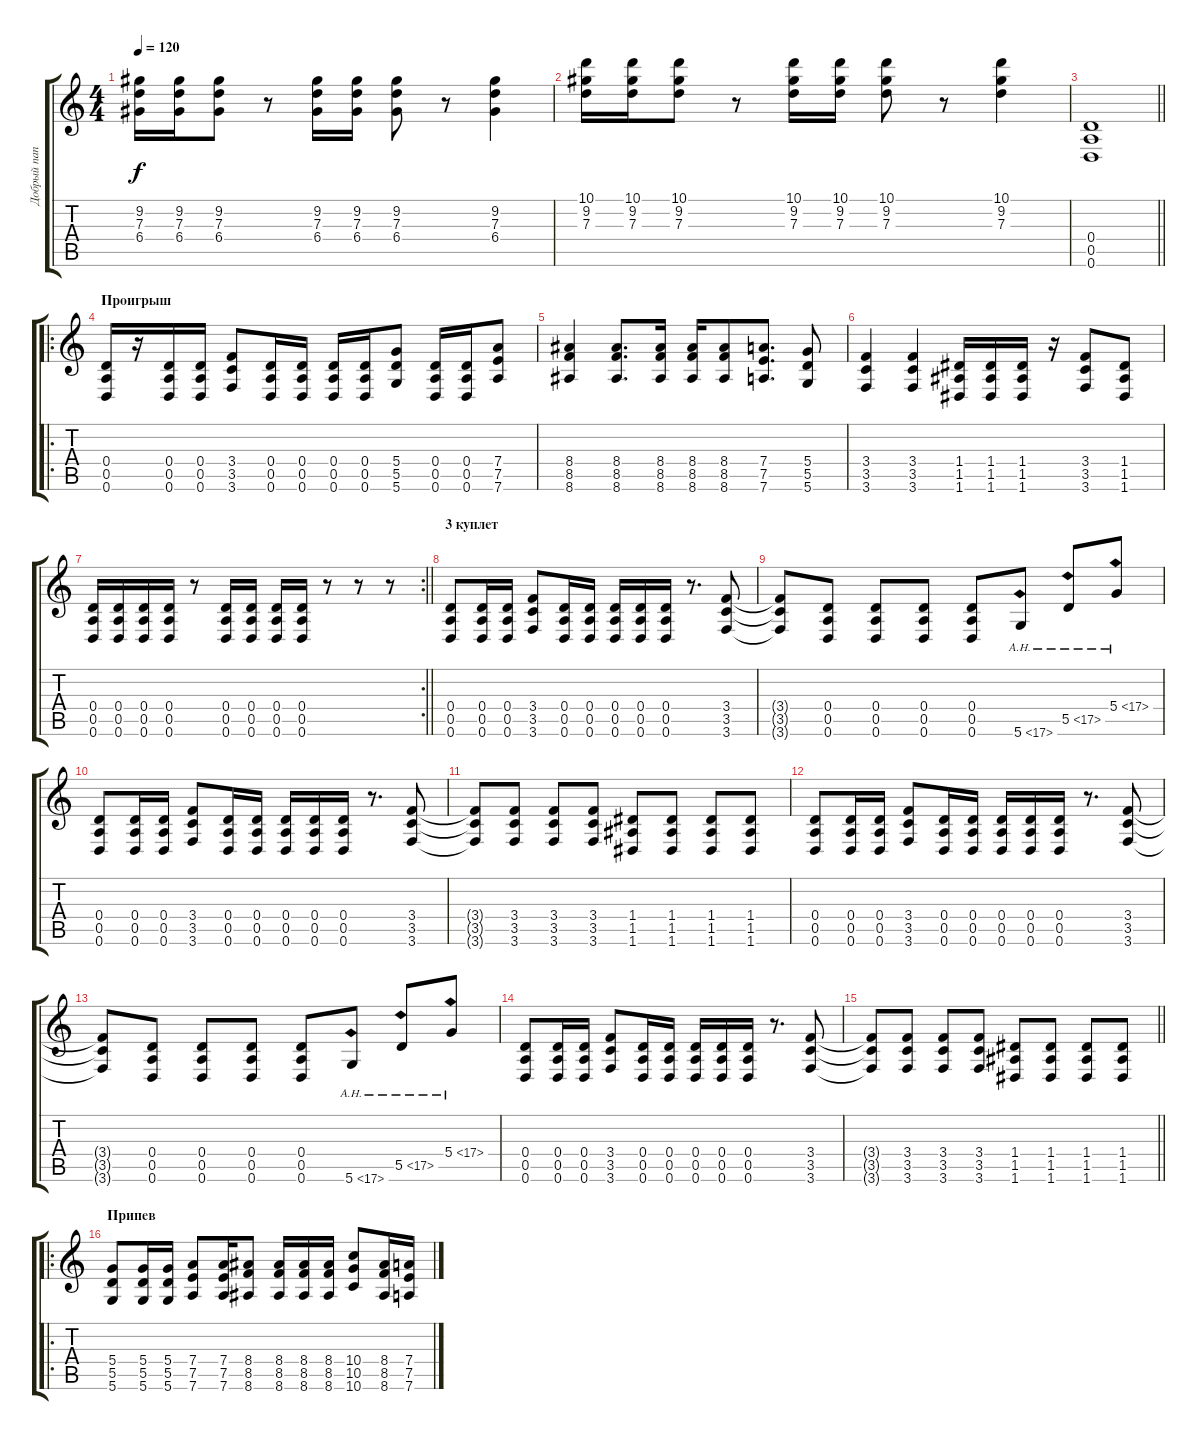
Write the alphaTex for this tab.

\track ("Добрый папка с балалайкой" "Добрый пап") {instrument distortionguitar}
\staff {score tabs}
\tuning (E4 B3 G3 D3 A2 D2) {hide}
\ts (4 4)
\tempo 120
\clef g2
\ks c
(9.2 7.3 6.4).16{dy f} (9.2 7.3 6.4).16 (9.2 7.3 6.4).8 r.8 (9.2 7.3 6.4).16 (9.2 7.3 6.4).16 (9.2 7.3 6.4).8 r.8 (9.2 7.3 6.4).4 |
(10.1 9.2 7.3).16 (10.1 9.2 7.3).16 (10.1 9.2 7.3).8 r.8 (10.1 9.2 7.3).16 (10.1 9.2 7.3).16 (10.1 9.2 7.3).8 r.8 (10.1 9.2 7.3).4 |
\barLineRight lightlight
(0.4 0.5 0.6).1 |
\ro
\section ("" "Проигрыш")
(0.4 0.5 0.6).16 r.16 (0.4 0.5 0.6).16 (0.4 0.5 0.6).16 (3.4 3.5 3.6).8 (0.4 0.5 0.6).16 (0.4 0.5 0.6).16 (0.4 0.5 0.6).16 (0.4 0.5 0.6).16 (5.4 5.5 5.6).8 (0.4 0.5 0.6).16 (0.4 0.5 0.6).16 (7.4 7.5 7.6).8 |
(8.4 8.5 8.6).4 (8.4 8.5 8.6).8{d} (8.4 8.5 8.6).16 (8.4 8.5 8.6).16 (8.4 8.5 8.6).8 (7.4 7.5 7.6).8{d} (5.4 5.5 5.6).8 |
(3.4 3.5 3.6).4 (3.4 3.5 3.6).4 (1.4 1.5 1.6).16 (1.4 1.5 1.6).16 (1.4 1.5 1.6).16 r.16 (3.4 3.5 3.6).8 (1.4 1.5 1.6).8 |
\rc 2
\barLineRight lightlight
(0.4 0.5 0.6).16 (0.4 0.5 0.6).16 (0.4 0.5 0.6).16 (0.4 0.5 0.6).16 r.8 (0.4 0.5 0.6).16 (0.4 0.5 0.6).16 (0.4 0.5 0.6).16 (0.4 0.5 0.6).16 r.8 r.8 r.8 |
\section ("" "3 куплет")
(0.4 0.5 0.6).8 (0.4 0.5 0.6).16 (0.4 0.5 0.6).16 (3.4 3.5 3.6).8 (0.4 0.5 0.6).16 (0.4 0.5 0.6).16 (0.4 0.5 0.6).16 (0.4 0.5 0.6).16 (0.4 0.5 0.6).16 r.8{d} (3.4 3.5 3.6).8 |
(3.4{t} 3.5{t} 3.6{t}).8 (0.4 0.5 0.6).8 (0.4 0.5 0.6).8 (0.4 0.5 0.6).8 (0.4 0.5 0.6).8 5.6{ah 12}.8 5.5{ah 12}.8 5.4{ah 12}.8 |
(0.4 0.5 0.6).8 (0.4 0.5 0.6).16 (0.4 0.5 0.6).16 (3.4 3.5 3.6).8 (0.4 0.5 0.6).16 (0.4 0.5 0.6).16 (0.4 0.5 0.6).16 (0.4 0.5 0.6).16 (0.4 0.5 0.6).16 r.8{d} (3.4 3.5 3.6).8 |
(3.4{t} 3.5{t} 3.6{t}).8 (3.4 3.5 3.6).8 (3.4 3.5 3.6).8 (3.4 3.5 3.6).8 (1.4 1.5 1.6).8 (1.4 1.5 1.6).8 (1.4 1.5 1.6).8 (1.4 1.5 1.6).8 |
(0.4 0.5 0.6).8 (0.4 0.5 0.6).16 (0.4 0.5 0.6).16 (3.4 3.5 3.6).8 (0.4 0.5 0.6).16 (0.4 0.5 0.6).16 (0.4 0.5 0.6).16 (0.4 0.5 0.6).16 (0.4 0.5 0.6).16 r.8{d} (3.4 3.5 3.6).8 |
(3.4{t} 3.5{t} 3.6{t}).8 (0.4 0.5 0.6).8 (0.4 0.5 0.6).8 (0.4 0.5 0.6).8 (0.4 0.5 0.6).8 5.6{ah 12}.8 5.5{ah 12}.8 5.4{ah 12}.8 |
(0.4 0.5 0.6).8 (0.4 0.5 0.6).16 (0.4 0.5 0.6).16 (3.4 3.5 3.6).8 (0.4 0.5 0.6).16 (0.4 0.5 0.6).16 (0.4 0.5 0.6).16 (0.4 0.5 0.6).16 (0.4 0.5 0.6).16 r.8{d} (3.4 3.5 3.6).8 |
\barLineRight lightlight
(3.4{t} 3.5{t} 3.6{t}).8 (3.4 3.5 3.6).8 (3.4 3.5 3.6).8 (3.4 3.5 3.6).8 (1.4 1.5 1.6).8 (1.4 1.5 1.6).8 (1.4 1.5 1.6).8 (1.4 1.5 1.6).8 |
\ro
\section ("" "Припев")
(5.4 5.5 5.6).8 (5.4 5.5 5.6).16 (5.4 5.5 5.6).16 (7.4 7.5 7.6).8 (7.4 7.5 7.6).16 (8.4 8.5 8.6).8 (8.4 8.5 8.6).16 (8.4 8.5 8.6).16 (8.4 8.5 8.6).16 (10.4 10.5 10.6).8 (8.4 8.5 8.6).16 (7.4 7.5 7.6).16
